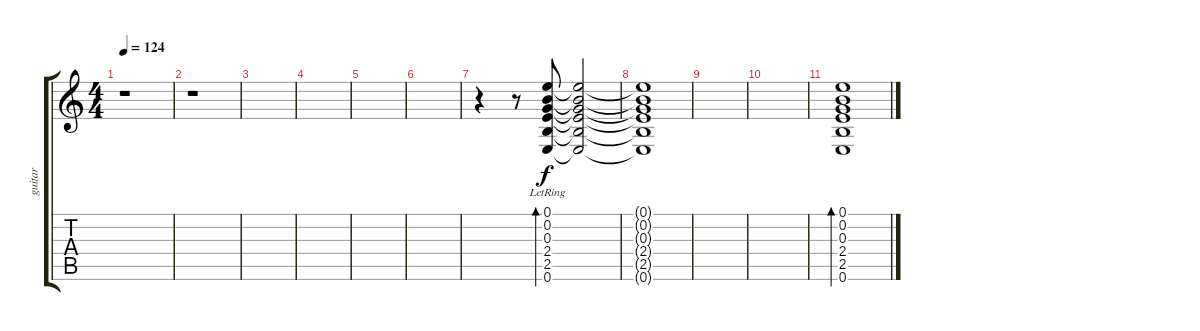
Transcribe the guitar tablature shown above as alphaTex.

\track ("guitar" "guitar") {instrument overdrivenguitar}
\staff {score tabs}
\tuning (E4 B3 G3 D3 A2 E2) {hide}
\ts (4 4)
\tempo 124
\clef g2
\ks c
r.1{dy f} |
r.1 |
|
|
|
|
r.4 r.8 (0.1{lr} 0.2{lr} 0.3{lr} 2.4{lr} 2.5{lr} 0.6{lr}).8{bd 240} (0.1{t} 0.2{t} 0.3{t} 2.4{t} 2.5{t} 0.6{t}).2 |
(0.1{t} 0.2{t} 0.3{t} 2.4{t} 2.5{t} 0.6{t}).1 |
|
|
(0.1 0.2 0.3 2.4 2.5 0.6).1{bd 240}
